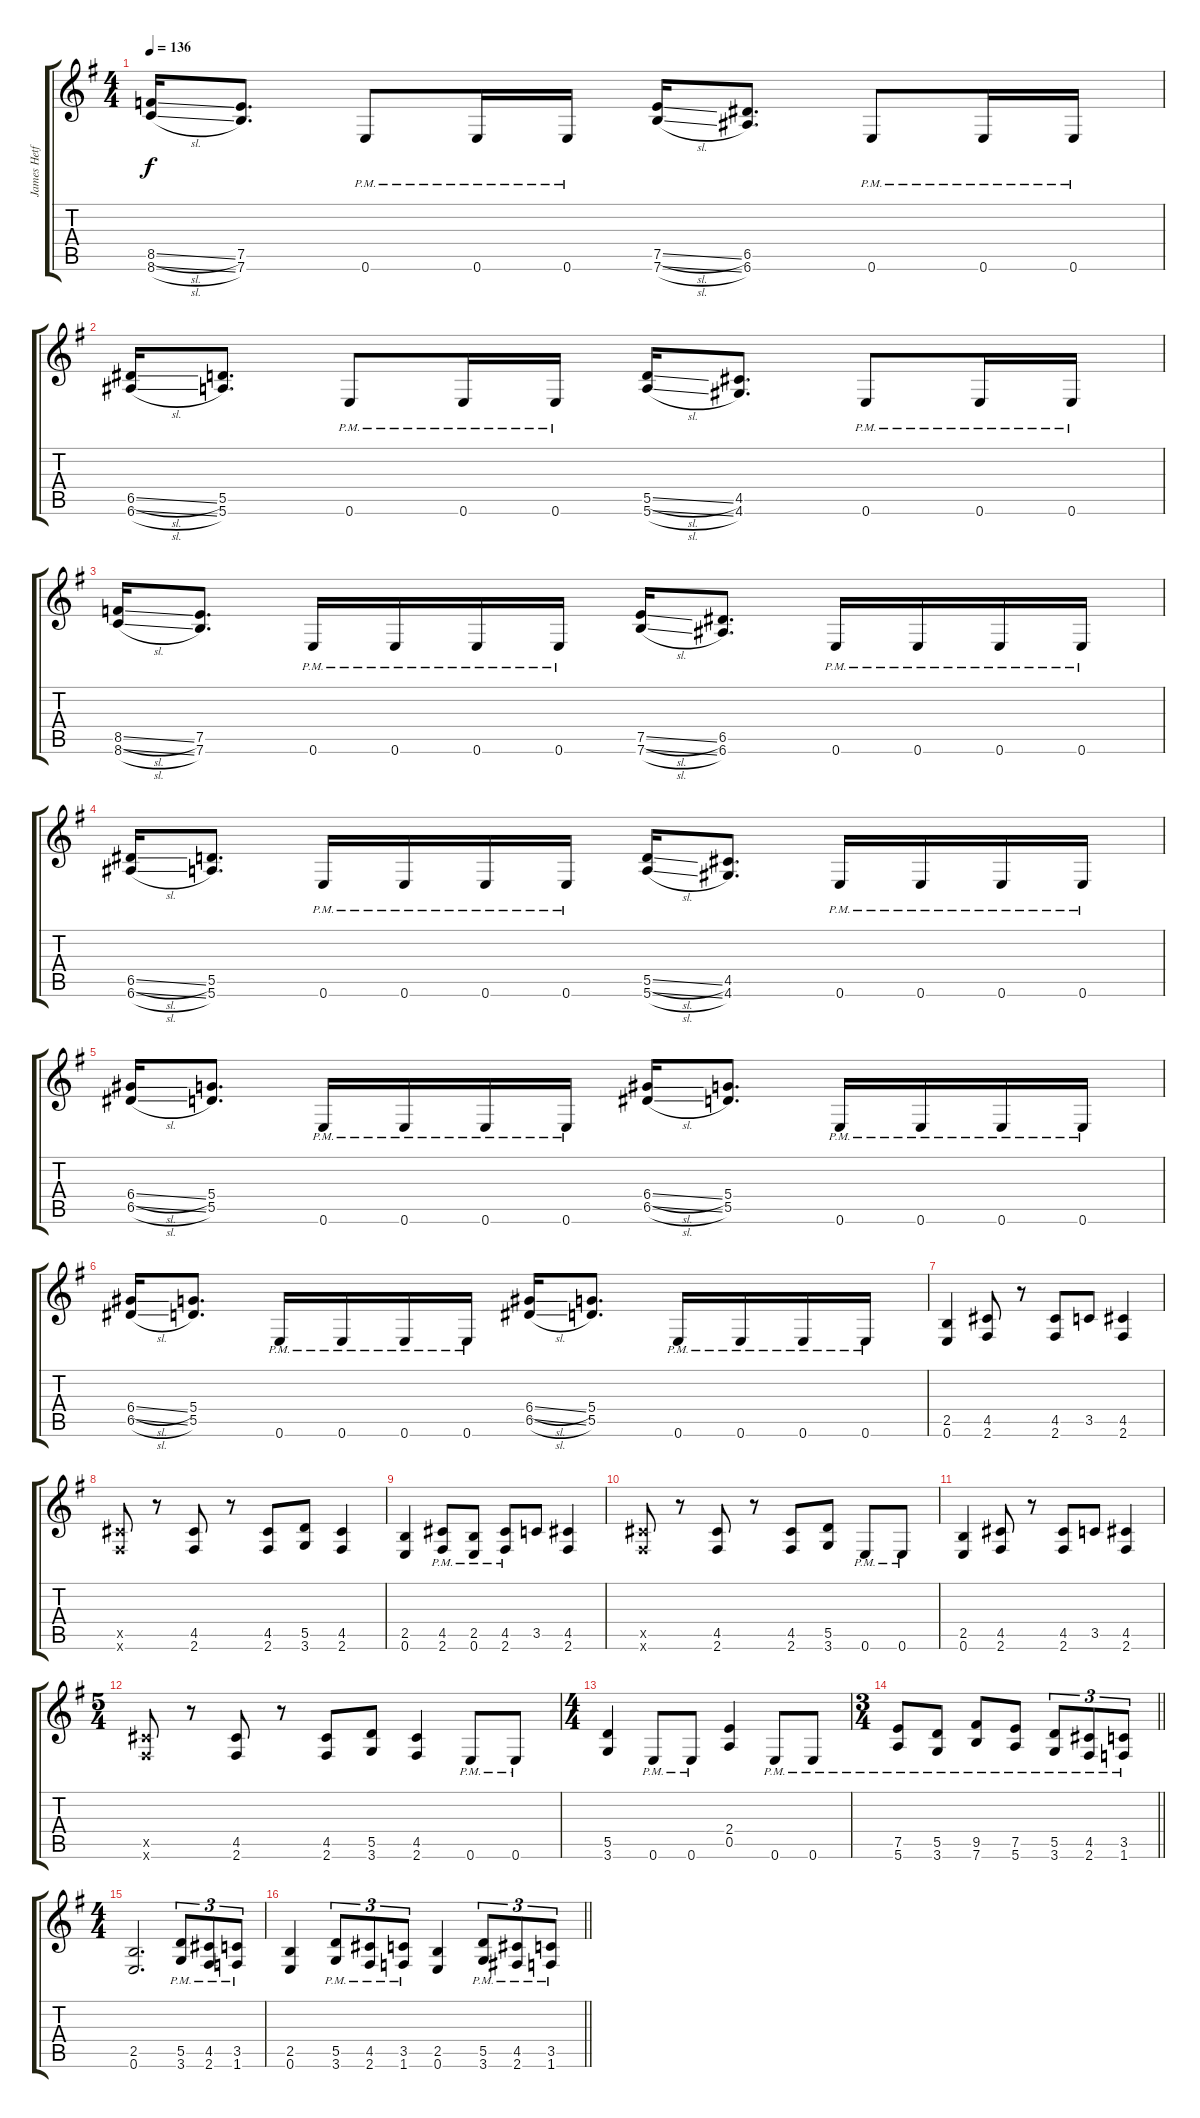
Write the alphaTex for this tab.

\track ("James Hetfield" "James Hetf") {instrument distortionguitar}
\staff {score tabs}
\tuning (E4 B3 G3 D3 A2 E2) {hide}
\ts (4 4)
\tempo 136
\clef g2
\ks eminor
(8.5{sl} 8.6{sl}).16{dy f} (7.5 7.6).8{d} 0.6{pm}.8 0.6{pm}.16 0.6{pm}.16 (7.5{sl} 7.6{sl}).16 (6.5 6.6).8{d} 0.6{pm}.8 0.6{pm}.16 0.6{pm}.16 |
(6.5{sl} 6.6{sl}).16 (5.5 5.6).8{d} 0.6{pm}.8 0.6{pm}.16 0.6{pm}.16 (5.5{sl} 5.6{sl}).16 (4.5 4.6).8{d} 0.6{pm}.8 0.6{pm}.16 0.6{pm}.16 |
(8.5{sl} 8.6{sl}).16 (7.5 7.6).8{d} 0.6{pm}.16 0.6{pm}.16 0.6{pm}.16 0.6{pm}.16 (7.5{sl} 7.6{sl}).16 (6.5 6.6).8{d} 0.6{pm}.16 0.6{pm}.16 0.6{pm}.16 0.6{pm}.16 |
(6.5{sl} 6.6{sl}).16 (5.5 5.6).8{d} 0.6{pm}.16 0.6{pm}.16 0.6{pm}.16 0.6{pm}.16 (5.5{sl} 5.6{sl}).16 (4.5 4.6).8{d} 0.6{pm}.16 0.6{pm}.16 0.6{pm}.16 0.6{pm}.16 |
(6.4{sl} 6.5{sl}).16 (5.4 5.5).8{d} 0.6{pm}.16 0.6{pm}.16 0.6{pm}.16 0.6{pm}.16 (6.4{sl} 6.5{sl}).16 (5.4 5.5).8{d} 0.6{pm}.16 0.6{pm}.16 0.6{pm}.16 0.6{pm}.16 |
(6.4{sl} 6.5{sl}).16 (5.4 5.5).8{d} 0.6{pm}.16 0.6{pm}.16 0.6{pm}.16 0.6{pm}.16 (6.4{sl} 6.5{sl}).16 (5.4 5.5).8{d} 0.6{pm}.16 0.6{pm}.16 0.6{pm}.16 0.6{pm}.16 |
(2.5 0.6).4 (4.5 2.6).8 r.8 (4.5 2.6).8 3.5.8 (4.5 2.6).4 |
(4.5{x} 2.6{x}).8 r.8 (4.5 2.6).8 r.8 (4.5 2.6).8 (5.5 3.6).8 (4.5 2.6).4 |
(2.5 0.6).4 (4.5{pm} 2.6{pm}).8 (2.5{pm} 0.6{pm}).8 (4.5{pm} 2.6{pm}).8 3.5.8 (4.5 2.6).4 |
(4.5{x} 2.6{x}).8 r.8 (4.5 2.6).8 r.8 (4.5 2.6).8 (5.5 3.6).8 0.6{pm}.8 0.6{pm}.8 |
(2.5 0.6).4 (4.5 2.6).8 r.8 (4.5 2.6).8 3.5.8 (4.5 2.6).4 |
\ts (5 4)
(4.5{x} 2.6{x}).8 r.8 (4.5 2.6).8 r.8 (4.5 2.6).8 (5.5 3.6).8 (4.5 2.6).4 0.6{pm}.8 0.6{pm}.8 |
\ts (4 4)
(5.5 3.6).4 0.6{pm}.8 0.6{pm}.8 (2.4 0.5).4 0.6{pm}.8 0.6{pm}.8 |
\ts (3 4)
\barLineRight lightlight
(7.5{pm} 5.6{pm}).8 (5.5{pm} 3.6{pm}).8 (9.5{pm} 7.6{pm}).8 (7.5{pm} 5.6{pm}).8 (5.5{pm} 3.6{pm}).8{tu (3 2)} (4.5{pm} 2.6{pm}).8{tu (3 2)} (3.5{pm} 1.6{pm}).8{tu (3 2)} |
\ts (4 4)
(2.5 0.6).2{d} (5.5{pm} 3.6{pm}).8{tu (3 2)} (4.5{pm} 2.6{pm}).8{tu (3 2)} (3.5{pm} 1.6{pm}).8{tu (3 2)} |
\barLineRight lightlight
(2.5 0.6).4 (5.5{pm} 3.6{pm}).8{tu (3 2)} (4.5{pm} 2.6{pm}).8{tu (3 2)} (3.5{pm} 1.6{pm}).8{tu (3 2)} (2.5 0.6).4 (5.5{pm} 3.6{pm}).8{tu (3 2)} (4.5{pm} 2.6{pm}).8{tu (3 2)} (3.5{pm} 1.6{pm}).8{tu (3 2)}
